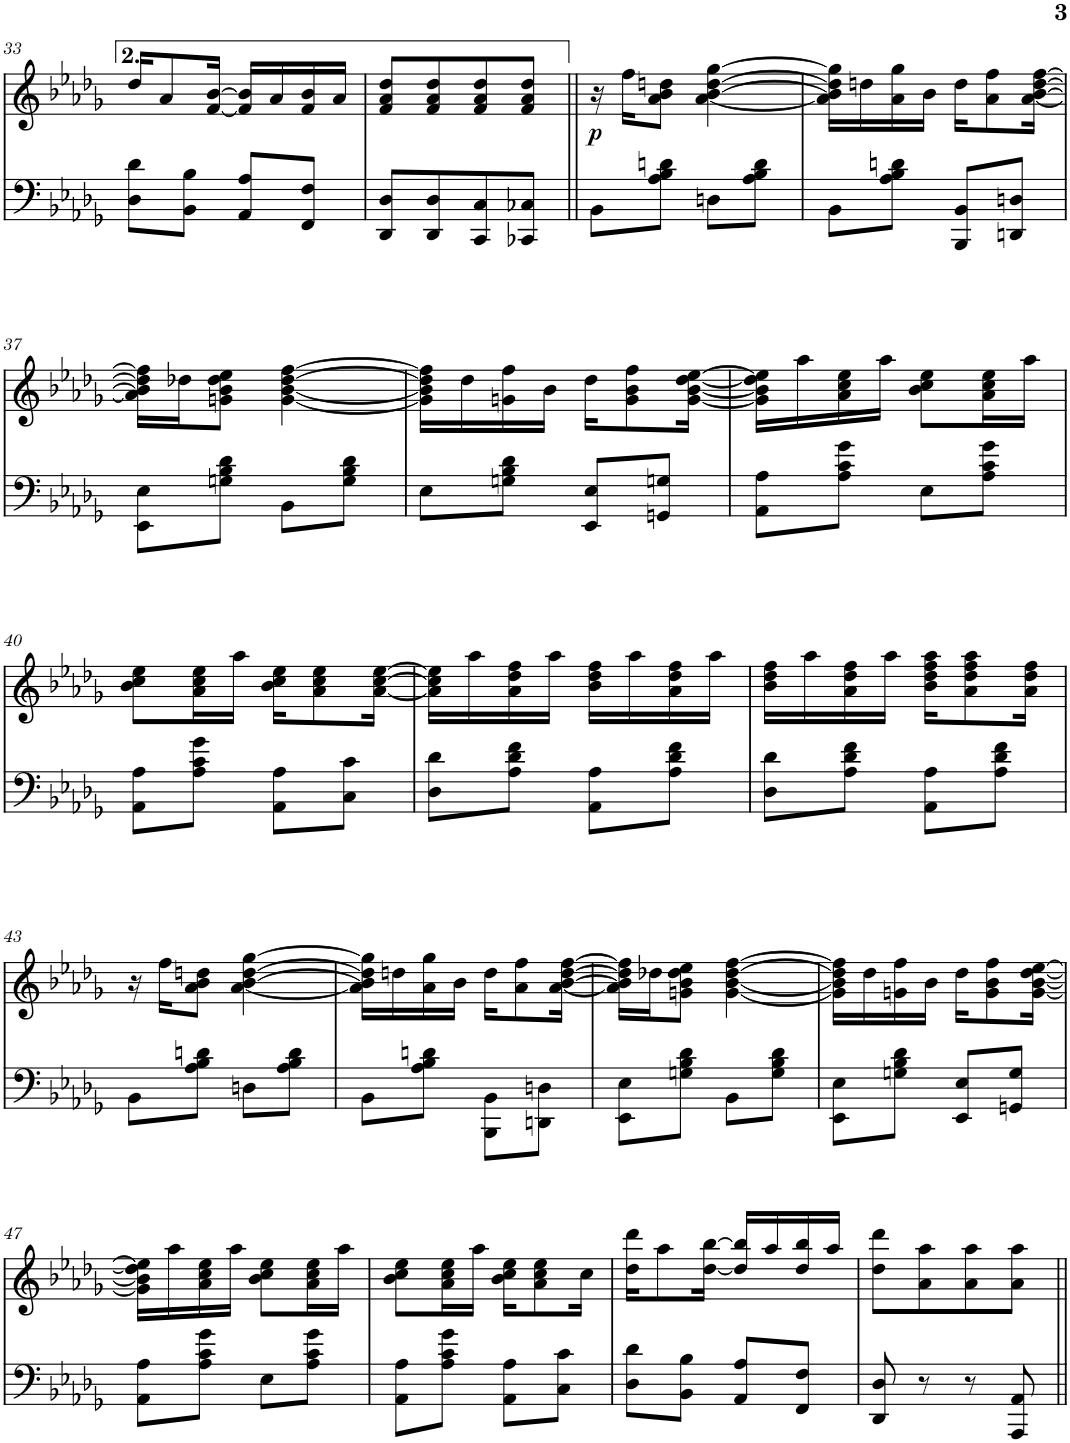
**kern	**kern	**dynam
*part2	*part1	*part1
*staff2	*staff1	*staff1
*I"Piano	*I"Piano	*
*I'Pno	*I'Pno	*
!!LO:PB:g=z
*clefF4	*clefG2	*
*k[b-e-a-d-g-]	*k[b-e-a-d-g-]	*
*D-:	*D-:	*
*M2/4	*M2/4	*
=33	=33	=33
8D-\ 8d-\L	16dd-/KL	.
.	8a-/	.
8BB-\ 8B-\J	.	.
.	[16f/ [16b-/Jk	.
8AA-/ 8A-/L	16f/] 16b-/]LL	.
.	16a-/	.
8FF/ 8F/J	16f/ 16b-/	.
.	16a-/JJ	.
=34	=34	=34
8DD-/ 8D-/L	8f/ 8a-/ 8dd-/L	.
8DD-/ 8D-/	8f/ 8a-/ 8dd-/	.
8CC/ 8C/	8f/ 8a-/ 8dd-/	.
8CC-X/ 8C-X/J	8f/ 8a-/ 8dd-/J	.
=35||	=35||	=35||
!	!	!LO:DY:b
8BB-\L	16r	p
.	16ff\KL	.
8A-\ 8B-\ 8dn\J	8a-\ 8b-\ 8ddn\J	.
8Dn\L	[4a-\ [4b-\ [4dd\ [4gg-\	.
8A-\ 8B-\ 8d\J	.	.
=36	=36	=36
8BB-\L	16a-\] 16b-\] 16dd\] 16gg-\]LL	.
.	16ddn\	.
8A-\ 8B-\ 8dn\J	16a-\ 16gg-\	.
.	16b-\JJ	.
8BBB-/ 8BB-/L	16dd\KL	.
.	8a-\ 8ff\	.
8DDn/ 8Dn/J	.	.
.	[16a-\ [16b-\ [16dd\ [16ff\Jk	.
!!LO:LB:g=z
=37	=37	=37
8EE-\ 8E-\L	16a-\] 16b-\] 16dd\] 16ff\]LL	.
.	16dd-X\J	.
8Gn\ 8B-\ 8d-\J	8gn\ 8b-\ 8dd-\ 8ee-\J	.
8BB-\L	[4g\ [4b-\ [4dd-\ [4ff\	.
8G\ 8B-\ 8d-\J	.	.
=38	=38	=38
8E-\L	16g\] 16b-\] 16dd-\] 16ff\]LL	.
.	16dd-\	.
8Gn\ 8B-\ 8d-\J	16gn\ 16ff\	.
.	16b-\JJ	.
8EE-/ 8E-/L	16dd-\KL	.
.	8g\ 8b-\ 8ff\	.
8GGn/ 8Gn/J	.	.
.	[16g\ [16b-\ [16dd-\ [16ee-\Jk	.
=39	=39	=39
8AA-\ 8A-\L	16g\] 16b-\] 16dd-\] 16ee-\]LL	.
.	16aa-\	.
8A-\ 8c\ 8g-\J	16a-\ 16cc\ 16ee-\	.
.	16aa-\JJ	.
8E-\L	8b-\ 8cc\ 8ee-\L	.
8A-\ 8c\ 8g-\J	16a-\ 16cc\ 16ee-\L	.
.	16aa-\JJ	.
!!LO:LB:g=z
=40	=40	=40
8AA-\ 8A-\L	8b-\ 8cc\ 8ee-\L	.
8A-\ 8c\ 8g-\J	16a-\ 16cc\ 16ee-\L	.
.	16aa-\JJ	.
8AA-\ 8A-\L	16b-\ 16cc\ 16ee-\KL	.
.	8a-\ 8cc\ 8ee-\	.
8C\ 8c\J	.	.
.	[16a-\ [16cc\ [16ee-\Jk	.
=41	=41	=41
8D-\ 8d-\L	16a-\] 16cc\] 16ee-\]LL	.
.	16aa-\	.
8A-\ 8d-\ 8f\J	16a-\ 16dd-\ 16ff\	.
.	16aa-\JJ	.
8AA-\ 8A-\L	16b-\ 16dd-\ 16ff\LL	.
.	16aa-\	.
8A-\ 8d-\ 8f\J	16a-\ 16dd-\ 16ff\	.
.	16aa-\JJ	.
=42	=42	=42
8D-\ 8d-\L	16b-\ 16dd-\ 16ff\LL	.
.	16aa-\	.
8A-\ 8d-\ 8f\J	16a-\ 16dd-\ 16ff\	.
.	16aa-\JJ	.
8AA-\ 8A-\L	16b-\ 16dd-\ 16ff\ 16aa-\KL	.
.	8a-\ 8dd-\ 8ff\ 8aa-\	.
8A-\ 8d-\ 8f\J	.	.
.	16a-\ 16dd-\ 16ff\Jk	.
!!LO:LB:g=z
=43	=43	=43
8BB-\L	16r	.
.	16ff\KL	.
8A-\ 8B-\ 8dn\J	8a-\ 8b-\ 8ddn\J	.
8Dn\L	[4a-\ [4b-\ [4dd\ [4gg-\	.
8A-\ 8B-\ 8d\J	.	.
=44	=44	=44
8BB-\L	16a-\] 16b-\] 16dd\] 16gg-\]LL	.
.	16ddn\	.
8A-\ 8B-\ 8dn\J	16a-\ 16gg-\	.
.	16b-\JJ	.
8BBB-\ 8BB-\L	16dd\KL	.
.	8a-\ 8ff\	.
8DDn\ 8Dn\J	.	.
.	[16a-\ [16b-\ [16dd\ [16ff\Jk	.
=45	=45	=45
8EE-\ 8E-\L	16a-\] 16b-\] 16dd\] 16ff\]LL	.
.	16dd-X\J	.
8Gn\ 8B-\ 8d-\J	8gn\ 8b-\ 8dd-\ 8ee-\J	.
8BB-\L	[4g\ [4b-\ [4dd-\ [4ff\	.
8G\ 8B-\ 8d-\J	.	.
=46	=46	=46
8EE-\ 8E-\L	16g\] 16b-\] 16dd-\] 16ff\]LL	.
.	16dd-\	.
8Gn\ 8B-\ 8d-\J	16gn\ 16ff\	.
.	16b-\JJ	.
8EE-/ 8E-/L	16dd-\KL	.
.	8g\ 8b-\ 8ff\	.
8GGn/ 8G/J	.	.
.	[16g\ [16b-\ [16dd-\ [16ee-\Jk	.
!!LO:LB:g=z
=47	=47	=47
8AA-\ 8A-\L	16g\] 16b-\] 16dd-\] 16ee-\]LL	.
.	16aa-\	.
8A-\ 8c\ 8g-\J	16a-\ 16cc\ 16ee-\	.
.	16aa-\JJ	.
8E-\L	8b-\ 8cc\ 8ee-\L	.
8A-\ 8c\ 8g-\J	16a-\ 16cc\ 16ee-\L	.
.	16aa-\JJ	.
=48	=48	=48
8AA-\ 8A-\L	8b-\ 8cc\ 8ee-\L	.
8A-\ 8c\ 8g-\J	16a-\ 16cc\ 16ee-\L	.
.	16aa-\JJ	.
8AA-\ 8A-\L	16b-\ 16cc\ 16ee-\KL	.
.	8a-\ 8cc\ 8ee-\	.
8C\ 8c\J	.	.
.	16cc\Jk	.
=49	=49	=49
8D-\ 8d-\L	16dd-\ 16ddd-\KL	.
.	8aa-\	.
8BB-\ 8B-\J	.	.
.	[16dd-\ [16bb-\Jk	.
8AA-/ 8A-/L	16dd-/] 16bb-/]LL	.
.	16aa-/	.
8FF/ 8F/J	16dd-/ 16bb-/	.
.	16aa-/JJ	.
=50	=50	=50
8DD-/ 8D-/	8dd-\ 8ddd-\L	.
8r	8a-\ 8aa-\	.
8r	8a-\ 8aa-\	.
8AAA-/ 8AA-/	8a-\ 8aa-\J	.
=||	=||	=||
*-	*-	*-
